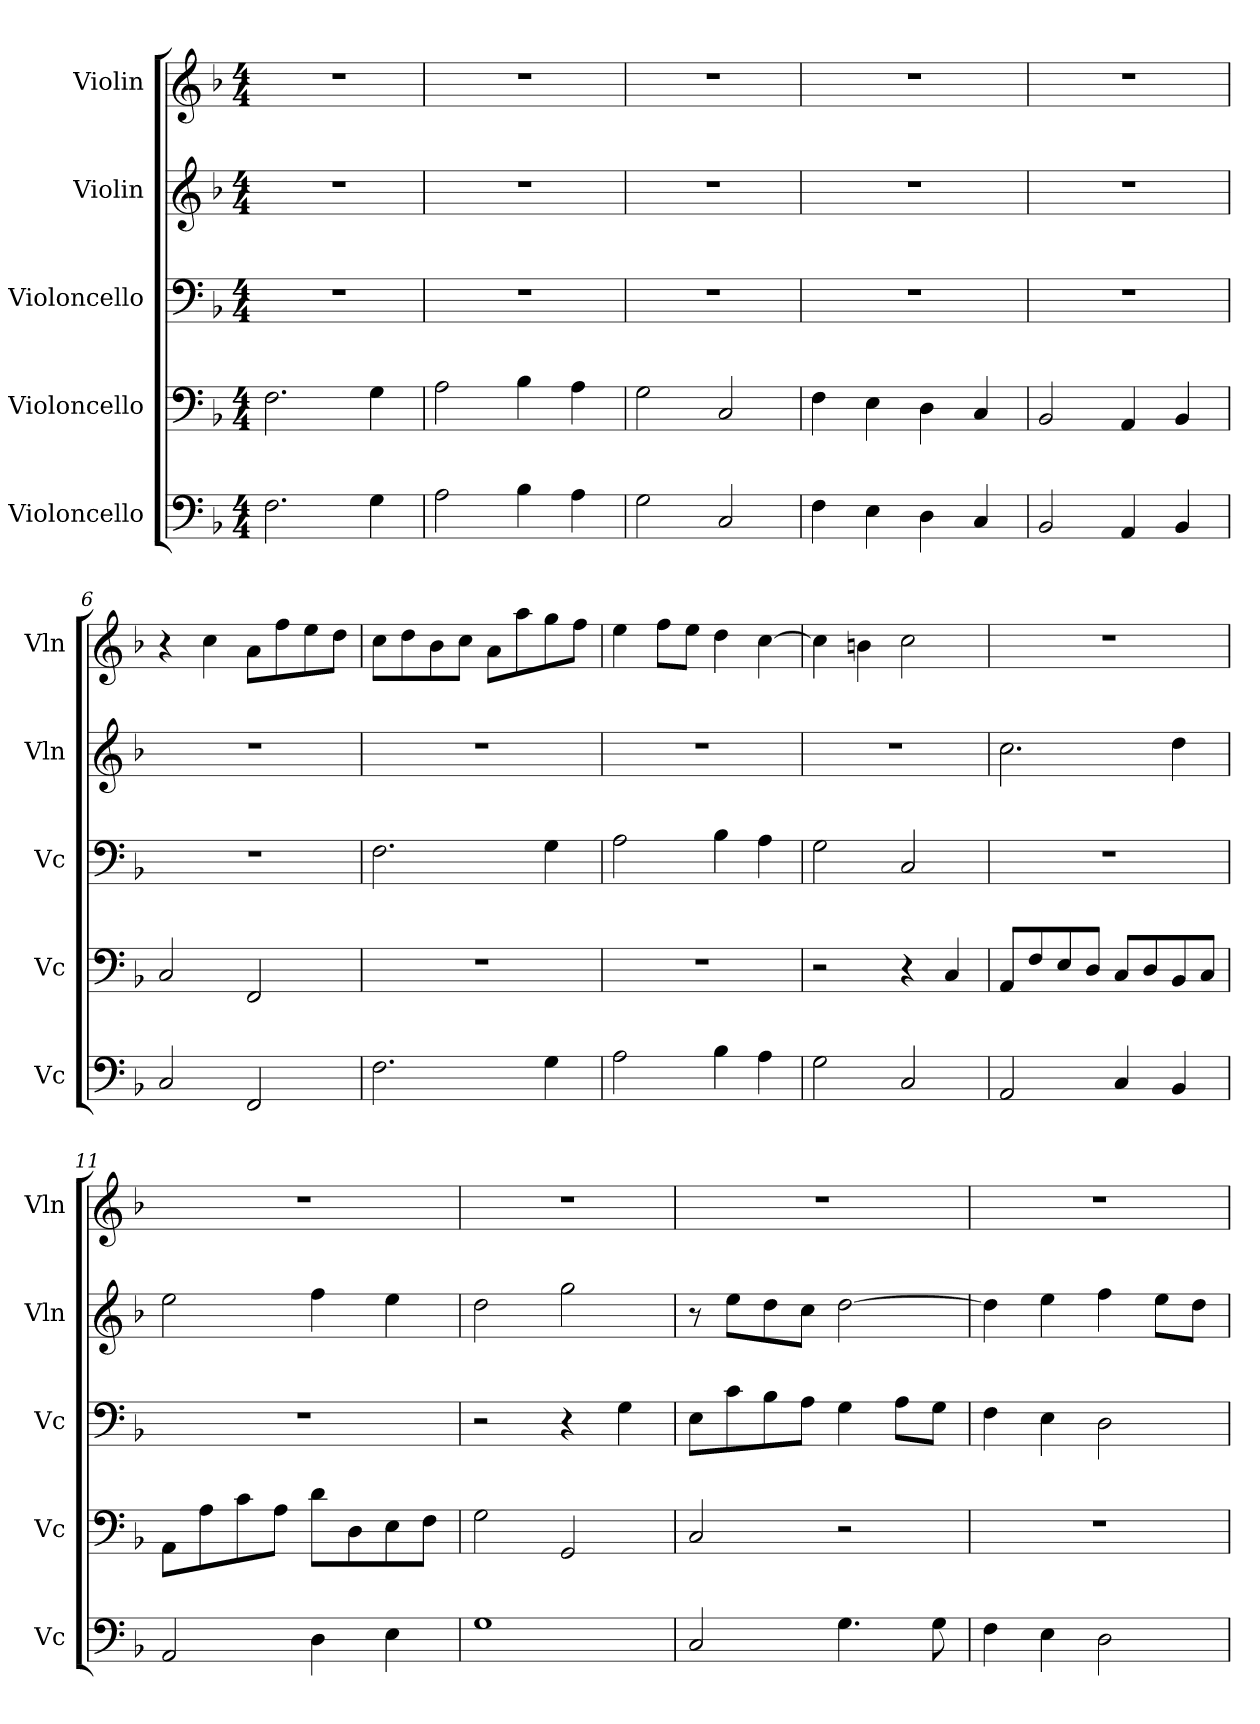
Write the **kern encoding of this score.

**kern	**kern	**kern	**kern	**kern
*part5	*part4	*part3	*part2	*part1
*staff5	*staff4	*staff3	*staff2	*staff1
*I"Violoncello	*I"Violoncello	*I"Violoncello	*I"Violin	*I"Violin
*I'Vc	*I'Vc	*I'Vc	*I'Vln	*I'Vln
*clefF4	*clefF4	*clefF4	*clefG2	*clefG2
*k[b-]	*k[b-]	*k[b-]	*k[b-]	*k[b-]
*M4/4	*M4/4	*M4/4	*M4/4	*M4/4
*MM120	*MM120	*MM120	*MM120	*MM120
=1	=1	=1	=1	=1
2.F\	2.F\	1r	1r	1r
4G\	4G\	.	.	.
=2	=2	=2	=2	=2
2A\	2A\	1r	1r	1r
4B-\	4B-\	.	.	.
4A\	4A\	.	.	.
=3	=3	=3	=3	=3
2G\	2G\	1r	1r	1r
2C/	2C/	.	.	.
=4	=4	=4	=4	=4
4F\	4F\	1r	1r	1r
4E\	4E\	.	.	.
4D\	4D\	.	.	.
4C/	4C/	.	.	.
=5	=5	=5	=5	=5
2BB-/	2BB-/	1r	1r	1r
4AA/	4AA/	.	.	.
4BB-/	4BB-/	.	.	.
=6	=6	=6	=6	=6
2C/	2C/	1r	1r	4r
.	.	.	.	4cc\
2FF/	2FF/	.	.	8a\L
.	.	.	.	8ff\
.	.	.	.	8ee\
.	.	.	.	8dd\J
=7	=7	=7	=7	=7
2.F\	1r	2.F\	1r	8cc\L
.	.	.	.	8dd\
.	.	.	.	8b-\
.	.	.	.	8cc\J
.	.	.	.	8a\L
.	.	.	.	8aa\
4G\	.	4G\	.	8gg\
.	.	.	.	8ff\J
=8	=8	=8	=8	=8
2A\	1r	2A\	1r	4ee\
.	.	.	.	8ff\L
.	.	.	.	8ee\J
4B-\	.	4B-\	.	4dd\
4A\	.	4A\	.	[4cc\
=9	=9	=9	=9	=9
2G\	2r	2G\	1r	4cc\]
.	.	.	.	4bn\
2C/	4r	2C/	.	2cc\
.	4C/	.	.	.
=10	=10	=10	=10	=10
2AA/	8AA/L	1r	2.cc\	1r
.	8F/	.	.	.
.	8E/	.	.	.
.	8D/J	.	.	.
4C/	8C/L	.	.	.
.	8D/	.	.	.
4BB-/	8BB-/	.	4dd\	.
.	8C/J	.	.	.
=11	=11	=11	=11	=11
2AA/	8AA\L	1r	2ee\	1r
.	8A\	.	.	.
.	8c\	.	.	.
.	8A\J	.	.	.
4D\	8d\L	.	4ff\	.
.	8D\	.	.	.
4E\	8E\	.	4ee\	.
.	8F\J	.	.	.
=12	=12	=12	=12	=12
1G	2G\	2r	2dd\	1r
.	2GG/	4r	2gg\	.
.	.	4G\	.	.
=13	=13	=13	=13	=13
2C/	2C/	8E\L	8r	1r
.	.	8c\	8ee\L	.
.	.	8B-\	8dd\	.
.	.	8A\J	8cc\J	.
4.G\	2r	4G\	[2dd\	.
.	.	8A\L	.	.
8G\	.	8G\J	.	.
=14	=14	=14	=14	=14
4F\	1r	4F\	4dd\]	1r
4E\	.	4E\	4ee\	.
2D\	.	2D\	4ff\	.
.	.	.	8ee\L	.
.	.	.	8dd\J	.
=	=	=	=	=
*-	*-	*-	*-	*-
